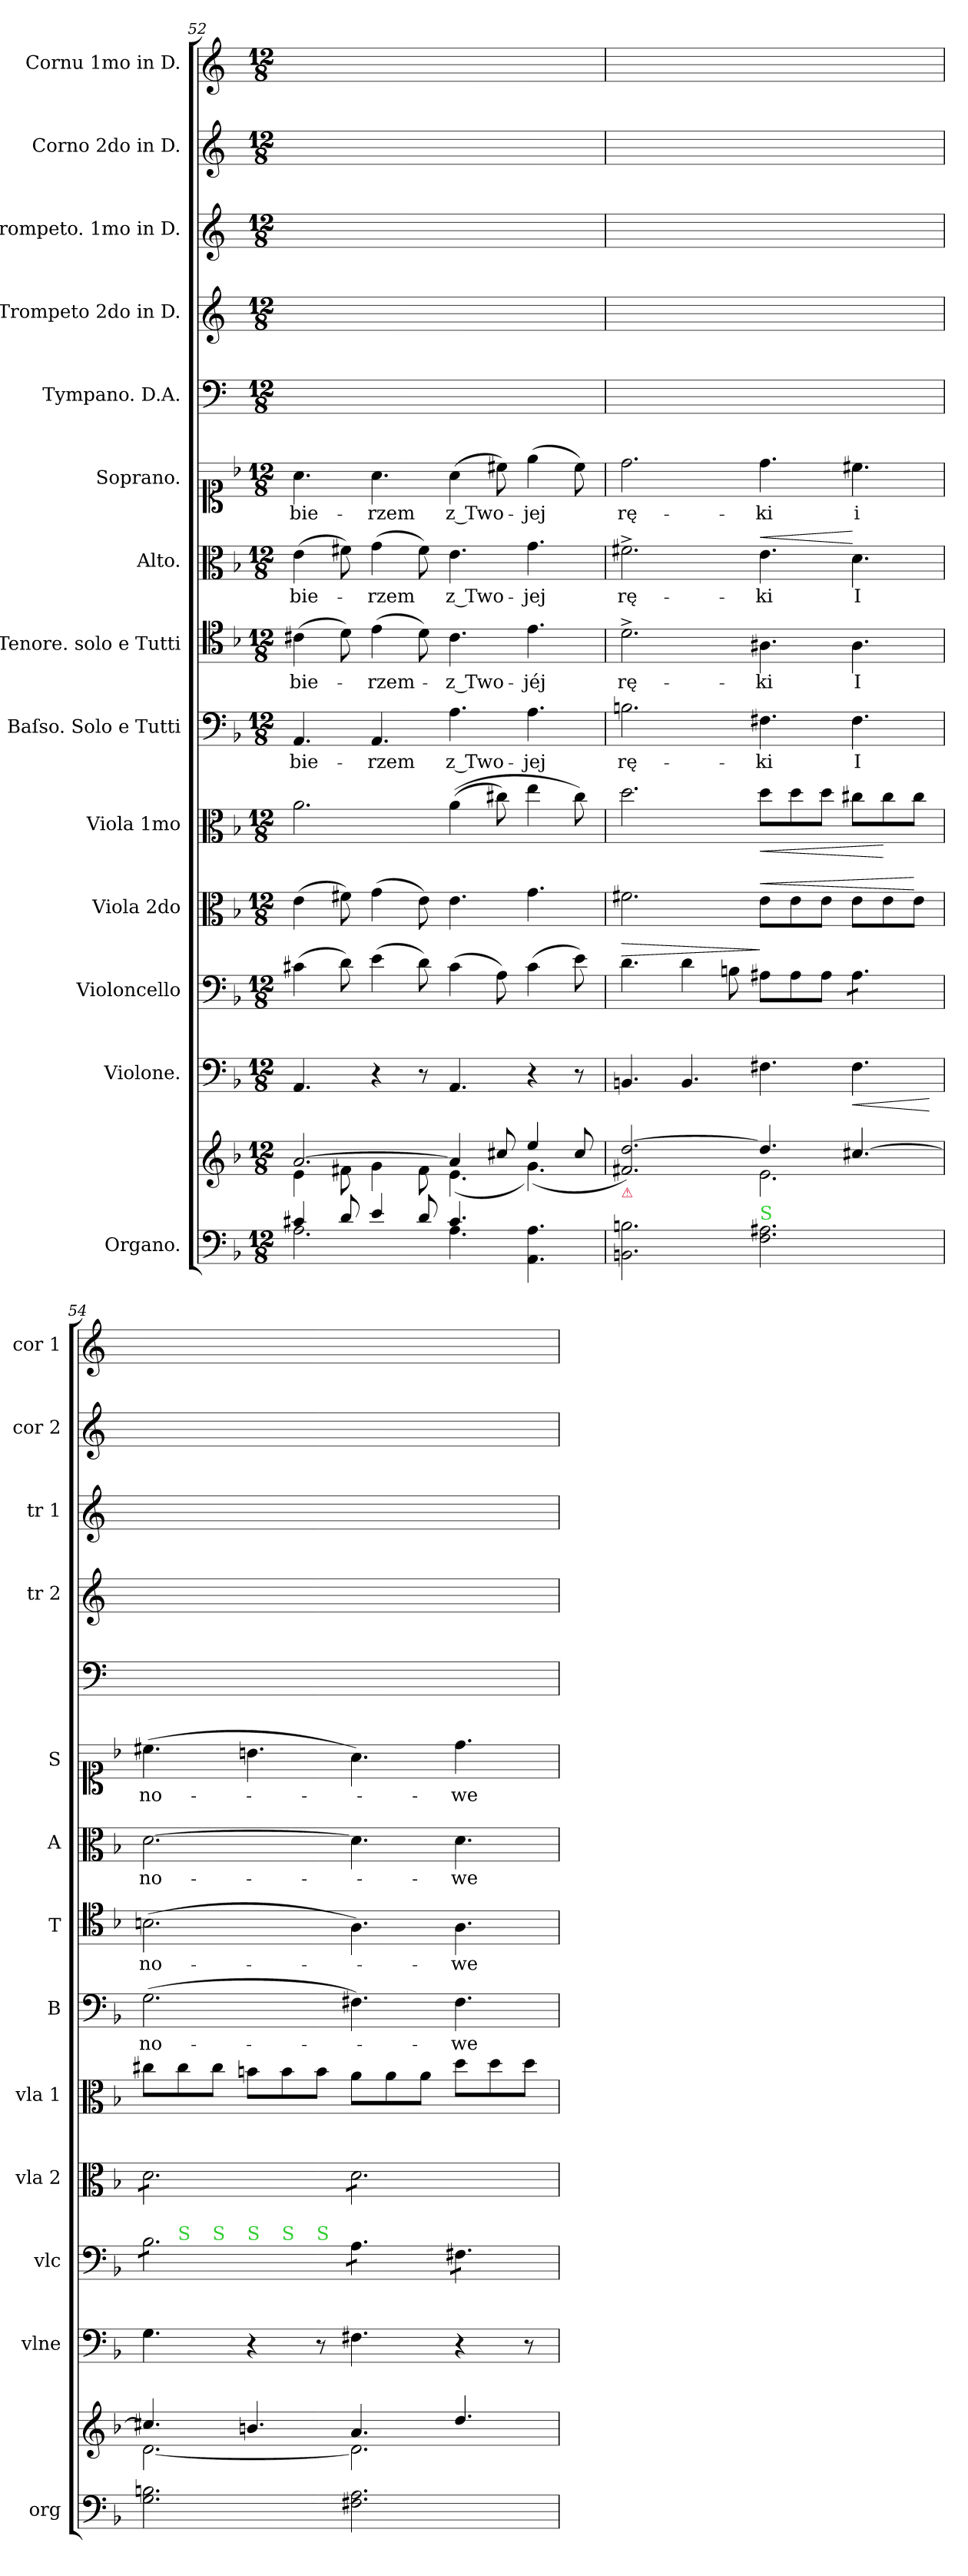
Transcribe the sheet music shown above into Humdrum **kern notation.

**kern	**kern	**kern	**dynam	**kern	**dynam	**kern	**dynam	**kern	**dynam	**kern	**text	**kern	**text	**kern	**text	**dynam	**kern	**text	**kern	**kern	**kern	**kern	**kern
*part14	*part14	*part13	*part13	*part12	*part12	*part11	*part11	*part10	*part10	*part9	*part9	*part8	*part8	*part7	*part7	*part7	*part6	*part6	*part5	*part4	*part3	*part2	*part1
*staff15	*staff14	*staff13	*staff13	*staff12	*staff12	*staff11	*staff11	*staff10	*staff10	*staff9	*staff9	*staff8	*staff8	*staff7	*staff7	*staff7	*staff6	*staff6	*staff5	*staff4	*staff3	*staff2	*staff1
*I"Organo.	*	*I"Violone.	*	*I"Violoncello	*	*I"Viola 2do	*	*I"Viola 1mo	*	*I"Baſso. Solo e Tutti	*	*I"Tenore. solo e Tutti	*	*I"Alto.	*	*	*I"Soprano.	*	*I"Tympano. D.A.	*I"Trompeto 2do in D.	*I"Trompeto. 1mo in D.	*I"Corno 2do in D.	*I"Cornu 1mo in D.
*I'org	*	*I'vlne	*	*I'vlc	*	*I'vla 2	*	*I'vla 1	*	*I'B	*	*I'T	*	*I'A	*	*	*I'S	*	*	*I'tr 2	*I'tr 1	*I'cor 2	*I'cor 1
*clefF4	*clefG2	*clefF4	*	*clefF4	*	*clefC3	*	*clefC3	*	*clefF4	*	*clefC4	*	*clefC3	*	*	*clefC1	*	*clefF4	*clefG2	*clefG2	*clefG2	*clefG2
*	*	*	*	*	*	*	*	*	*	*	*	*	*	*	*	*	*	*	*	*ITrd-1c-2	*ITrd-1c-2	*ITrd6c10	*ITrd6c10
*k[b-]	*k[b-]	*k[b-]	*	*k[b-]	*	*k[b-]	*	*k[b-]	*	*k[b-]	*	*k[b-]	*	*k[b-]	*	*	*k[b-]	*	*k[]	*k[f#c#]	*k[f#c#]	*k[f#c#]	*k[f#c#]
*M12/8	*M12/8	*M12/8	*	*M12/8	*	*M12/8	*	*M12/8	*	*M12/8	*	*M12/8	*	*M12/8	*	*	*M12/8	*	*M12/8	*M12/8	*M12/8	*M12/8	*M12/8
=52	=52	=52	=52	=52	=52	=52	=52	=52	=52	=52	=52	=52	=52	=52	=52	=52	=52	=52	=52	=52	=52	=52	=52
*^	*^	*	*	*	*	*	*	*	*	*	*	*	*	*	*	*	*	*	*	*	*	*	*
4c#X/	2.A\	[2.a/	4e\	4.AA/	.	(4c#X\	.	(4e\	.	2.a\	.	4.AA/	bie-	(4c#X\	bie-	(4e\	bie-	.	4.a\	bie-	1.ryy	1.ryy	1.ryy	1.ryy	1.ryy
8d/	.	.	8f#X\	.	.	8d\)	.	8f#X\)	.	.	.	.	.	8d\)	.	8f#X\)	.	.	.	.	.	.	.	.	.
4e/	.	.	4g\	4r	.	(4e\	.	(4g\	.	.	.	4.AA/	-rzem	(4e\	-rzem-	(4g\	-rzem	.	4.a\	-rzem	.	.	.	.	.
8d/	.	.	8f#\	8r	.	8d\)	.	8e\)	.	.	.	.	.	8d\)	.	8f#\)	.	.	.	.	.	.	.	.	.
4.c#/	4.A\	4a/]	(4.e\	4.AA/	.	(4c#\	.	4.e\	.	((4a\	.	4.A\	z Two-	4.c#\	-z Two-	4.e\	z Two-	.	(4a\	z Two-	.	.	.	.	.
.	.	8cc#X/	.	.	.	8A\)	.	.	.	8cc#X\)	.	.	.	.	.	.	.	.	8cc#X\)	.	.	.	.	.	.
4.AA\ 4.A\	4.ryy	4ee/	(4.g\)	4r	.	(4c#\	.	4.g\	.	4ee\	.	4.A\	-jej	4.e\	-jéj	4.g\	-jej	.	(4ee\	-jej	.	.	.	.	.
.	.	8cc#/	.	8r	.	8e\)	.	.	.	8cc#\)	.	.	.	.	.	.	.	.	8cc#\)	.	.	.	.	.	.
*v	*v	*	*	*	*	*	*	*	*	*	*	*	*	*	*	*	*	*	*	*	*	*	*	*	*
=53	=53	=53	=53	=53	=53	=53	=53	=53	=53	=53	=53	=53	=53	=53	=53	=53	=53	=53	=53	=53	=53	=53	=53	=53
!	!LO:TX:b:color=crimson:t=⚠	!	!	!	!	!	!	!	!	!	!	!	!	!	!	!	!	!	!	!	!	!	!	!
!	!	!	!	!	!	!LO:HP:a	!	!	!	!	!	!	!	!	!	!	!	!	!	!	!	!	!	!
2.BBn\ 2.Bn\	2.f#X/ [2.dd/)	4.ryy	4.BBn/	.	4.d\	>	2.f#X\	.	2.dd\	.	2.Bn\	rę-	2.d^\	rę-	2.f#X^\	rę-	.	2.dd\	rę-	1.ryy	1.ryy	1.ryy	1.ryy	1.ryy
.	.	4.ryy	4.BB/	.	4d\	.	.	.	.	.	.	.	.	.	.	.	.	.	.	.	.	.	.	.
.	.	.	.	.	8Bn\	.	.	.	.	.	.	.	.	.	.	.	.	.	.	.	.	.	.	.
!LO:TX:a:color=limegreen:t=S	!	!	!	!	!	!	!	!	!	!	!	!	!	!	!	!	!	!	!	!	!	!	!	!
!	!	!	!	!	!	!	!	!LO:HP:a	!	!LO:HP:b	!	!	!	!	!	!	!LO:HP:a	!	!	!	!	!	!	!
2.F\ 2.A#X\	4.dd/]	2.e\	4.F#X\	.	8A#X\L	]	8e\L	<	8dd\L	<	4.F#X\	-ki	4.A#X\	-ki	4.e\	-ki	<	4.dd\	-ki	.	.	.	.	.
.	.	.	.	.	8A#\	.	8e\	.	8dd\	.	.	.	.	.	.	.	.	.	.	.	.	.	.	.
.	.	.	.	.	8A#\J	.	8e\J	.	8dd\J	.	.	.	.	.	.	.	.	.	.	.	.	.	.	.
!	!	!	!	!LO:HP:b	!	!	!	!	!	!	!	!	!	!	!	!	!	!	!	!	!	!	!	!
*	*	*	*	*	*tremolo	*	*	*	*	*	*	*	*	*	*	*	*	*	*	*	*	*	*	*
.	[4.cc#X/	.	4.F#\	<	8A#\L	.	8e\L	.	8cc#X\L	.	4.F#\	I	4.A#\	I	4.d\	I	[	4.cc#X\	i	.	.	.	.	.
.	.	.	.	.	8A#\	.	8e\	.	8cc#\	[	.	.	.	.	.	.	.	.	.	.	.	.	.	.
.	.	.	.	.	8A#\J	.	8e\J	[	8cc#\J	.	.	.	.	.	.	.	.	.	.	.	.	.	.	.
*	*v	*v	*	*	*	*	*	*	*	*	*	*	*	*	*	*	*	*	*	*	*	*	*	*
.	.	.	[	.	.	.	.	.	.	.	.	.	.	.	.	.	.	.	.	.	.	.	.
=54	=54	=54	=54	=54	=54	=54	=54	=54	=54	=54	=54	=54	=54	=54	=54	=54	=54	=54	=54	=54	=54	=54	=54
*	*^	*	*	*	*	*	*	*	*	*	*	*	*	*	*	*	*	*	*	*	*	*	*
!	!	!	!	!	!LO:TX:a:color=limegreen:t=S	!	!	!	!	!	!	!	!	!	!	!	!	!	!	!	!	!	!	!
*	*	*	*	*	*^	*	*	*	*	*	*	*	*	*	*	*	*	*	*	*	*	*	*	*
*	*	*	*	*	*	*^	*	*	*	*	*	*	*	*	*	*	*	*	*	*	*	*	*	*	*
*	*	*	*	*	*	*	*^	*	*	*	*	*	*	*	*	*	*	*	*	*	*	*	*	*	*	*
*	*	*	*	*	*	*	*	*^	*	*	*	*	*	*	*	*	*	*	*	*	*	*	*	*	*	*	*
*	*	*	*	*	*	*	*	*	*^	*	*	*	*	*	*	*	*	*	*	*	*	*	*	*	*	*	*	*
*	*	*	*	*	*	*	*	*	*	*	*	*tremolo	*	*	*	*	*	*	*	*	*	*	*	*	*	*	*	*	*
2.G\ 2.Bn\	4.cc#X/]	[2.d\	4.G\	.	8B-\L	8ryy	4ryy	4.ryy	2ryy	2ryy	.	8d\L	.	8cc#X\L	.	(2.G\	no-	(2.Bn\	no-	[2.d\	no-	.	(4.cc#X\	no-	1.ryy	1.ryy	1.ryy	1.ryy	1.ryy
!	!	!	!	!	!	!LO:TX:a:color=limegreen:t=S	!	!	!	!	!	!	!	!	!	!	!	!	!	!	!	!	!	!	!	!	!	!	!
.	.	.	.	.	8B-\	1ryy	.	.	.	.	.	8d\	.	8cc#\	.	.	.	.	.	.	.	.	.	.	.	.	.	.	.
!	!	!	!	!	!	!	!LO:TX:a:color=limegreen:t=S	!	!	!	!	!	!	!	!	!	!	!	!	!	!	!	!	!	!	!	!	!	!
.	.	.	.	.	8B-\	.	1ryy	.	.	.	.	8d\	.	8cc#\J	.	.	.	.	.	.	.	.	.	.	.	.	.	.	.
!	!	!	!	!	!	!	!	!LO:TX:a:color=limegreen:t=S	!	!	!	!	!	!	!	!	!	!	!	!	!	!	!	!	!	!	!	!	!
.	4.bn/	.	4r	.	8B-\	.	.	1ryy	.	.	.	8d\	.	8bn\L	.	.	.	.	.	.	.	.	4.bn\	.	.	.	.	.	.
!	!	!	!	!	!	!	!	!	!LO:TX:a:color=limegreen:t=S	!	!	!	!	!	!	!	!	!	!	!	!	!	!	!	!	!	!	!	!
.	.	.	.	.	8B-\	.	.	.	1ryy	8ryy	.	8d\	.	8b\	.	.	.	.	.	.	.	.	.	.	.	.	.	.	.
!	!	!	!	!	!	!	!	!	!	!LO:TX:a:color=limegreen:t=S	!	!	!	!	!	!	!	!	!	!	!	!	!	!	!	!	!	!	!
.	.	.	8r	.	8B-\J	.	.	.	.	2..ryy	.	8d\J	.	8b\J	.	.	.	.	.	.	.	.	.	.	.	.	.	.	.
2.F#X\ 2.A\	4.a/	2.d\]	4.F#X\	.	8A\L	.	.	.	.	.	.	8d\L	.	8a\L	.	4.F#X\)	.	4.A\)	.	4.d\]	.	.	4.a\)	.	.	.	.	.	.
.	.	.	.	.	8A\	.	.	.	.	.	.	8d\	.	8a\	.	.	.	.	.	.	.	.	.	.	.	.	.	.	.
.	.	.	.	.	8A\J	.	.	.	.	.	.	8d\	.	8a\J	.	.	.	.	.	.	.	.	.	.	.	.	.	.	.
.	4.dd/	.	4r	.	8F#X\L	4.ryy	.	.	.	.	.	8d\	.	8dd\L	.	4.F#\	-we	4.A\	-we	4.d\	-we	.	4.dd\	-we	.	.	.	.	.
.	.	.	.	.	8F#X\	.	4ryy	.	.	.	.	8d\	.	8dd\	.	.	.	.	.	.	.	.	.	.	.	.	.	.	.
.	.	.	8r	.	8F#X\J	.	.	8ryy	.	.	.	8d\J	.	8dd\J	.	.	.	.	.	.	.	.	.	.	.	.	.	.	.
*	*	*	*	*	*	*	*	*	*	*	*	*Xtremolo	*	*	*	*	*	*	*	*	*	*	*	*	*	*	*	*	*
*	*	*	*	*	*Xtremolo	*	*	*	*	*	*	*	*	*	*	*	*	*	*	*	*	*	*	*	*	*	*	*	*
*	*v	*v	*	*	*v	*v	*v	*v	*v	*v	*	*	*	*	*	*	*	*	*	*	*	*	*	*	*	*	*	*	*
=	=	=	=	=	=	=	=	=	=	=	=	=	=	=	=	=	=	=	=	=	=	=	=
*-	*-	*-	*-	*-	*-	*-	*-	*-	*-	*-	*-	*-	*-	*-	*-	*-	*-	*-	*-	*-	*-	*-	*-
